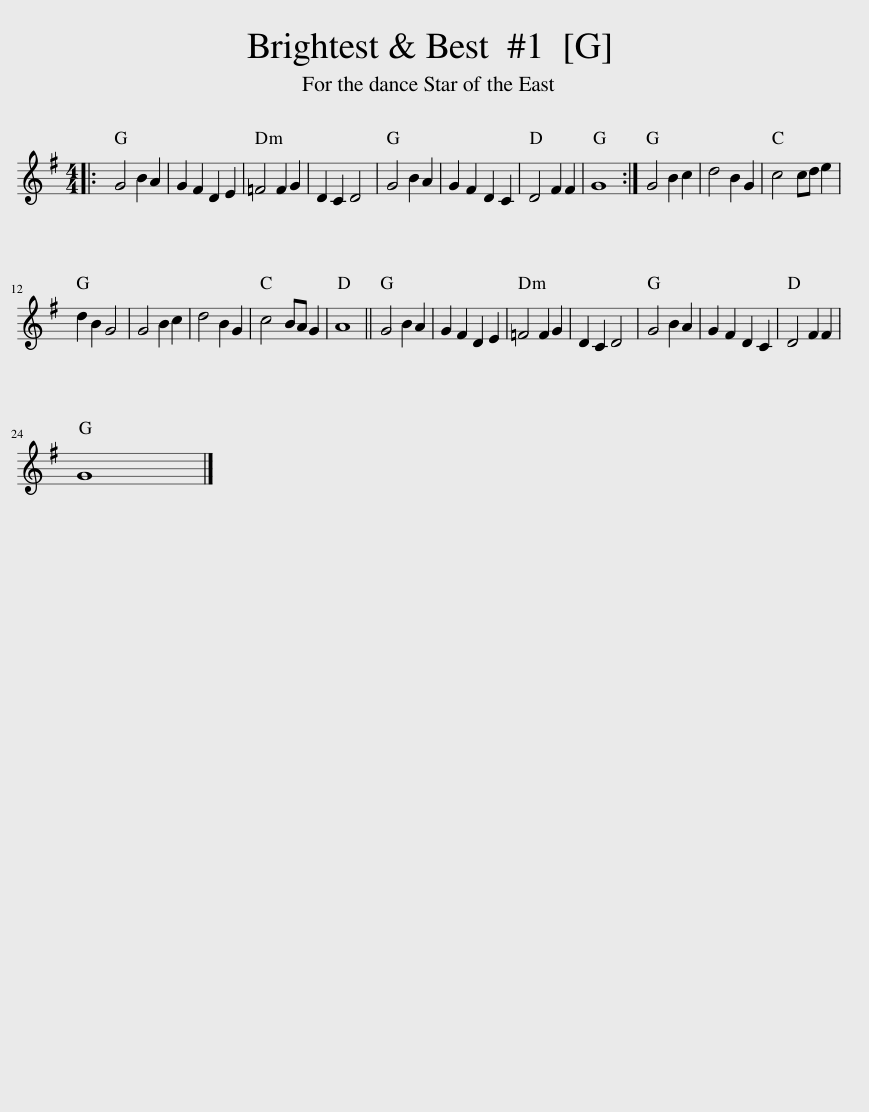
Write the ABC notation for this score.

X:1
L:1/8
M:4/4
I:linebreak $
K:G
V:1 treble
V:1
|: G4 B2 A2 | G2 F2 D2 E2 | =F4 F2 G2 | D2 C2 D4 | G4 B2 A2 | %5
 G2 F2 D2 C2 | D4 F2 F2 | G8 :| G4 B2 c2 | d4 B2 G2 | %10
 c4 cd e2 |$ d2 B2 G4 | G4 B2 c2 | d4 B2 G2 | c4 BA G2 | %15
 A8 || G4 B2 A2 | G2 F2 D2 E2 | =F4 F2 G2 | D2 C2 D4 | %20
 G4 B2 A2 | G2 F2 D2 C2 | D4 F2 F2 |$ G8 |] %24
